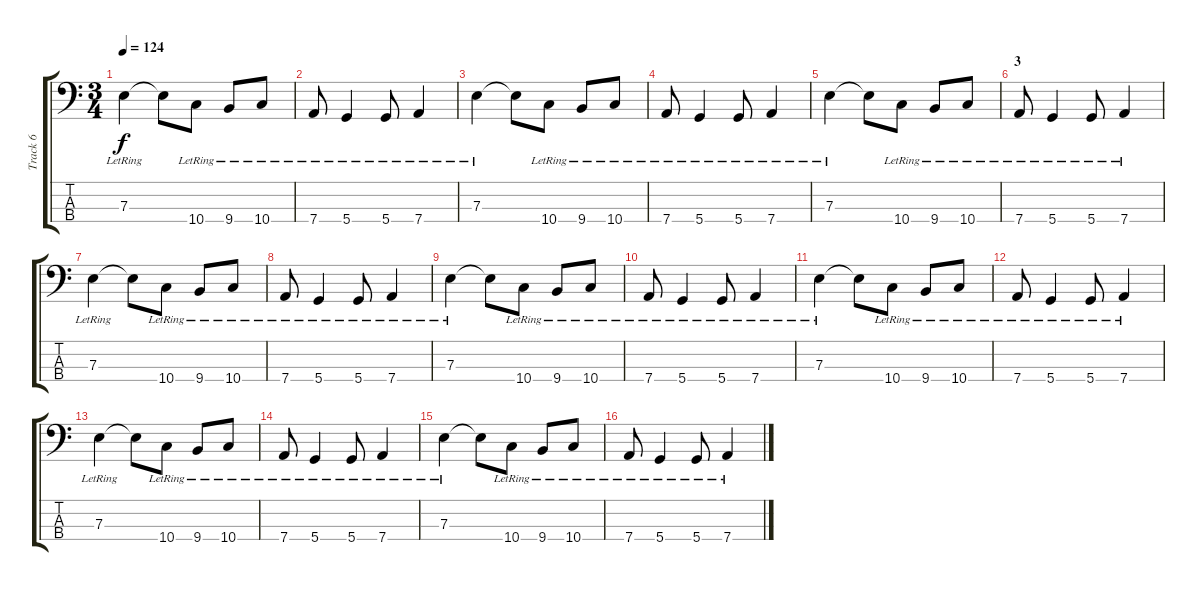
\track ("Track 6" "Track 6") {instrument electricbassfinger}
\staff {score tabs}
\tuning (G2 D2 A1 D1) {hide}
\ts (3 4)
\tempo 124
\clef f4
\ks c
7.3{lr}.4{dy f} 7.3{t}.8 10.4{lr}.8 9.4{lr}.8 10.4{lr}.8 |
7.4{lr}.8 5.4{lr}.4 5.4{lr}.8 7.4{lr}.4 |
7.3{lr}.4 7.3{t}.8 10.4{lr}.8 9.4{lr}.8 10.4{lr}.8 |
7.4{lr}.8 5.4{lr}.4 5.4{lr}.8 7.4{lr}.4 |
7.3{lr}.4 7.3{t}.8 10.4{lr}.8 9.4{lr}.8 10.4{lr}.8 |
\section ("" "3")
7.4{lr}.8 5.4{lr}.4 5.4{lr}.8 7.4{lr}.4 |
7.3{lr}.4 7.3{t}.8 10.4{lr}.8 9.4{lr}.8 10.4{lr}.8 |
7.4{lr}.8 5.4{lr}.4 5.4{lr}.8 7.4{lr}.4 |
7.3{lr}.4 7.3{t}.8 10.4{lr}.8 9.4{lr}.8 10.4{lr}.8 |
7.4{lr}.8 5.4{lr}.4 5.4{lr}.8 7.4{lr}.4 |
7.3{lr}.4 7.3{t}.8 10.4{lr}.8 9.4{lr}.8 10.4{lr}.8 |
7.4{lr}.8 5.4{lr}.4 5.4{lr}.8 7.4{lr}.4 |
7.3{lr}.4 7.3{t}.8 10.4{lr}.8 9.4{lr}.8 10.4{lr}.8 |
7.4{lr}.8 5.4{lr}.4 5.4{lr}.8 7.4{lr}.4 |
7.3{lr}.4 7.3{t}.8 10.4{lr}.8 9.4{lr}.8 10.4{lr}.8 |
7.4{lr}.8 5.4{lr}.4 5.4{lr}.8 7.4{lr}.4
